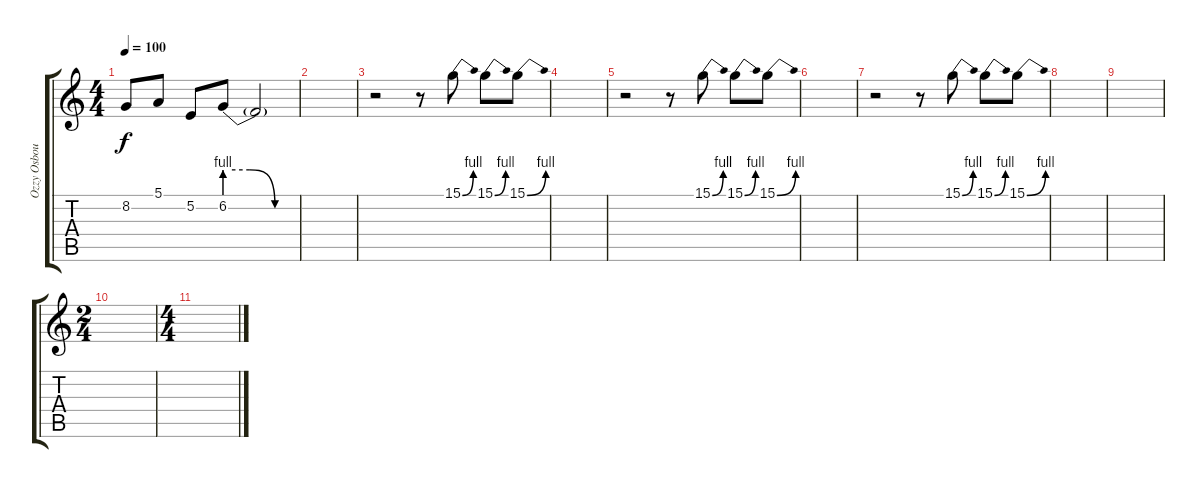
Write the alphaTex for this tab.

\track ("Ozzy Osbourne" "Ozzy Osbou") {instrument lead2sawtooth}
\staff {score tabs}
\tuning (E4 B3 G3 D3 A2 E2) {hide}
\ts (4 4)
\tempo 100
\clef g2
\ks aminor
8.2.8{dy f} 5.1.8 5.2.8 6.2{be (custom 0 4 20 4 40 0 60 0)}.8 6.2{t}.2 |
|
r.2 r.8 15.1{be (bend 0 0 60 4)}.8 15.1{be (bend 0 0 60 4)}.8 15.1{be (bend 0 0 60 4)}.8 |
|
r.2 r.8 15.1{be (bend 0 0 60 4)}.8 15.1{be (bend 0 0 60 4)}.8 15.1{be (bend 0 0 60 4)}.8 |
|
r.2 r.8 15.1{be (bend 0 0 60 4)}.8 15.1{be (bend 0 0 60 4)}.8 15.1{be (bend 0 0 60 4)}.8 |
|
|
\ts (2 4)
|
\ts (4 4)
